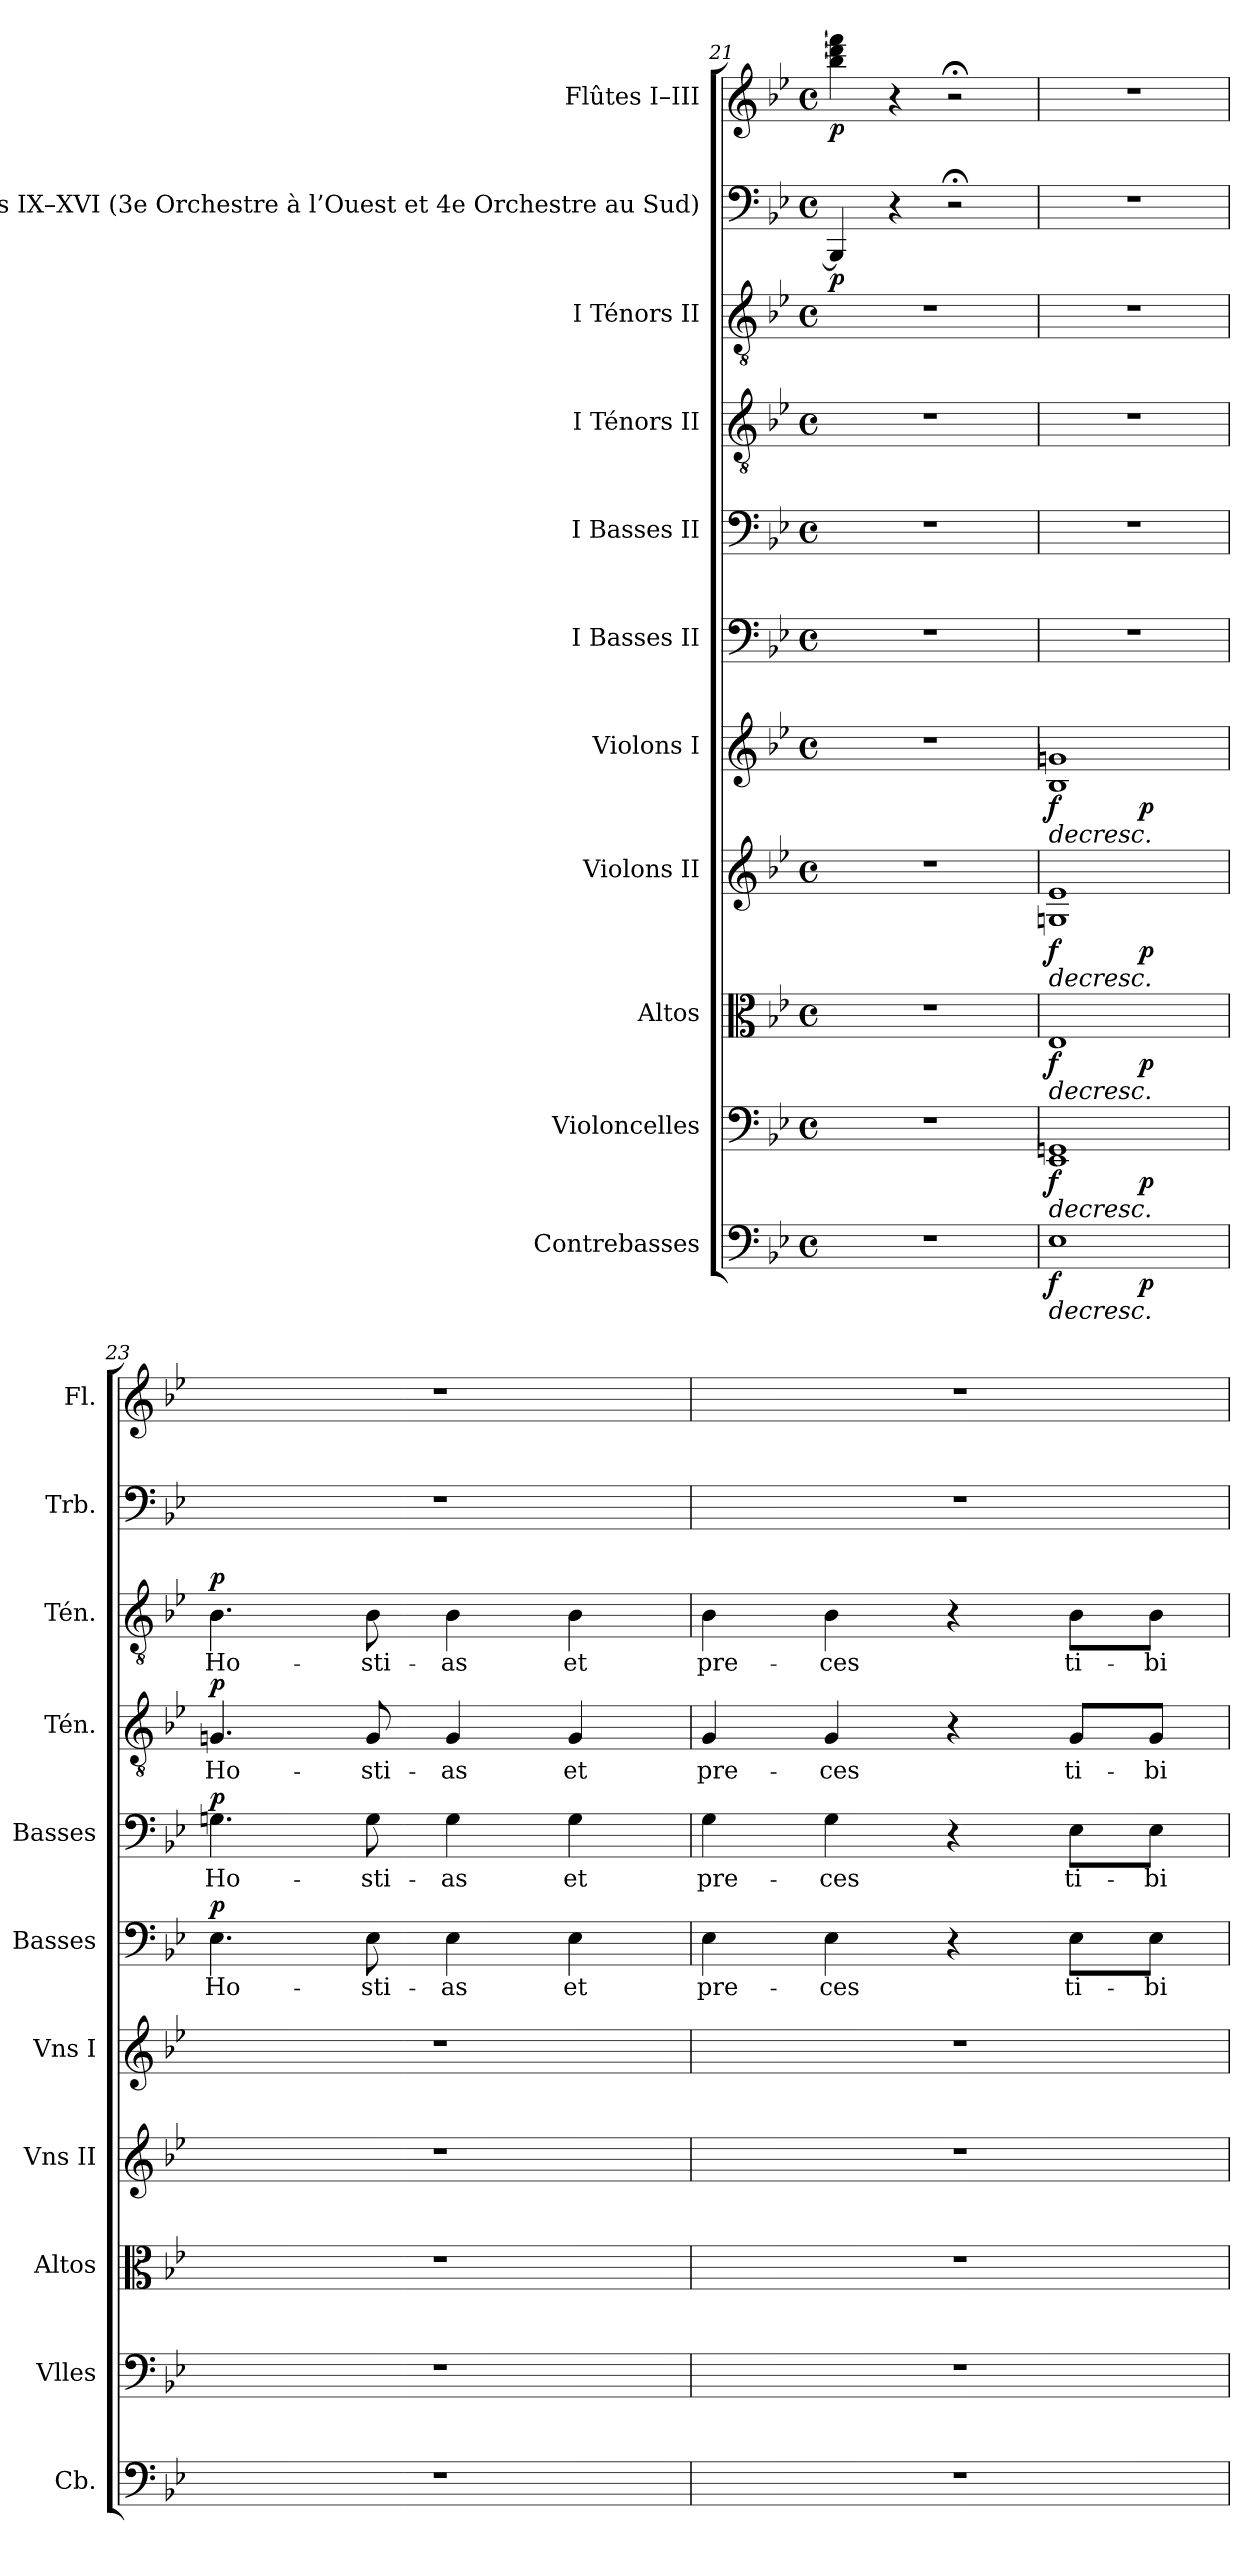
**kern	**dynam	**kern	**dynam	**kern	**dynam	**kern	**dynam	**kern	**dynam	**kern	**text	**dynam	**kern	**text	**dynam	**kern	**text	**dynam	**kern	**text	**dynam	**kern	**dynam	**kern	**dynam
*part11	*part11	*part10	*part10	*part9	*part9	*part8	*part8	*part7	*part7	*part6	*part6	*part6	*part5	*part5	*part5	*part4	*part4	*part4	*part3	*part3	*part3	*part2	*part2	*part1	*part1
*staff11	*staff11	*staff10	*staff10	*staff9	*staff9	*staff8	*staff8	*staff7	*staff7	*staff6	*staff6	*staff6	*staff5	*staff5	*staff5	*staff4	*staff4	*staff4	*staff3	*staff3	*staff3	*staff2	*staff2	*staff1	*staff1
*I"Contrebasses	*	*I"Violoncelles	*	*I"Altos	*	*I"Violons II	*	*I"Violons I	*	*I"I   Basses                  II	*	*	*I"I   Basses                  II	*	*	*I"I   Ténors                  II	*	*	*I"I   Ténors                  II	*	*	*I"Trombones IX–XVI (3e Orchestre à l’Ouest et  4e Orchestre au Sud)	*	*I"Flûtes I–III	*
*I'Cb.	*	*I'Vlles	*	*I'Altos	*	*I'Vns II	*	*I'Vns I	*	*I'Basses	*	*	*I'Basses	*	*	*I'Tén.	*	*	*I'Tén.	*	*	*I'Trb.	*	*I'Fl.	*
*clefF4	*	*clefF4	*	*clefC3	*	*clefG2	*	*clefG2	*	*clefF4	*	*	*clefF4	*	*	*clefGv2	*	*	*clefGv2	*	*	*clefF4	*	*clefG2	*
*ITrd7c12	*	*	*	*	*	*	*	*	*	*	*	*	*	*	*	*ITrd7c12	*	*	*ITrd7c12	*	*	*	*	*	*
*k[b-e-]	*	*k[b-e-]	*	*k[b-e-]	*	*k[b-e-]	*	*k[b-e-]	*	*k[b-e-]	*	*	*k[b-e-]	*	*	*k[b-e-]	*	*	*k[b-e-]	*	*	*k[b-e-]	*	*k[b-e-]	*
*B-:	*	*B-:	*	*B-:	*	*B-:	*	*B-:	*	*B-:	*	*	*B-:	*	*	*B-:	*	*	*B-:	*	*	*B-:	*	*B-:	*
*M4/4	*	*M4/4	*	*M4/4	*	*M4/4	*	*M4/4	*	*M4/4	*	*	*M4/4	*	*	*M4/4	*	*	*M4/4	*	*	*M4/4	*	*M4/4	*
*met(c)	*	*met(c)	*	*met(c)	*	*met(c)	*	*met(c)	*	*met(c)	*	*	*met(c)	*	*	*met(c)	*	*	*met(c)	*	*	*met(c)	*	*met(c)	*
=21	=21	=21	=21	=21	=21	=21	=21	=21	=21	=21	=21	=21	=21	=21	=21	=21	=21	=21	=21	=21	=21	=21	=21	=21	=21
1r	.	1r	.	1r	.	1r	.	1r	.	1r	.	.	1r	.	.	1r	.	.	1r	.	.	4BBB-i/]	p	4bb-i\] 4ddd-i] 4fffi]	p
.	.	.	.	.	.	.	.	.	.	.	.	.	.	.	.	.	.	.	.	.	.	4r	.	4r	.
.	.	.	.	.	.	.	.	.	.	.	.	.	.	.	.	.	.	.	.	.	.	2r;	.	2r;	.
=22	=22	=22	=22	=22	=22	=22	=22	=22	=22	=22	=22	=22	=22	=22	=22	=22	=22	=22	=22	=22	=22	=22	=22	=22	=22
!	!LO:HP:b	!	!LO:HP:b	!	!LO:HP:b	!	!LO:HP:b	!	!LO:HP:b	!	!	!	!	!	!	!	!	!	!	!	!	!	!	!	!
*^	*	*^	*	*^	*	*^	*	*^	*	*	*	*	*	*	*	*	*	*	*	*	*	*	*	*	*
1EE-i	2ryy	> f	1EE-i 1GGni	2ryy	> f	1E-i	2ryy	> f	1Gni 1e-i	2ryy	> f	1B-i 1gni	2ryy	> f	1r	.	.	1r	.	.	1r	.	.	1r	.	.	1r	.	1r	.
.	2ryy	p	.	2ryy	p	.	2ryy	p	.	2ryy	p	.	2ryy	p	.	.	.	.	.	.	.	.	.	.	.	.	.	.	.	.
.	.	]	.	.	]	.	.	]	.	.	]	.	.	]	.	.	.	.	.	.	.	.	.	.	.	.	.	.	.	.
*v	*v	*	*	*	*	*v	*v	*	*v	*v	*	*v	*v	*	*	*	*	*	*	*	*	*	*	*	*	*	*	*	*	*
*	*	*v	*v	*	*	*	*	*	*	*	*	*	*	*	*	*	*	*	*	*	*	*	*	*	*	*
=23	=23	=23	=23	=23	=23	=23	=23	=23	=23	=23	=23	=23	=23	=23	=23	=23	=23	=23	=23	=23	=23	=23	=23	=23	=23
*^	*	*^	*	*^	*	*^	*	*^	*	*	*	*	*	*	*	*	*	*	*	*	*	*	*	*	*
!	!	!	!	!	!	!	!	!	!	!	!	!	!	!	!	!LO:LY:b:color=#000000	!	!	!	!	!	!	!	!	!	!	!	!	!	!
*v	*v	*	*	*	*	*v	*v	*	*v	*v	*	*v	*v	*	*	*	*	*	*	*	*	*	*	*	*	*	*	*	*	*
*	*	*v	*v	*	*	*	*	*	*	*	*	*	*	*	*	*	*	*	*	*	*	*	*	*	*	*
*^	*	*^	*	*^	*	*^	*	*^	*	*	*	*	*	*	*	*	*	*	*	*	*	*	*	*	*
!	!	!	!	!	!	!	!	!	!	!	!	!	!	!	!	!	!	!	!LO:LY:b:color=#000000	!	!	!	!	!	!	!	!	!	!	!
*v	*v	*	*	*	*	*v	*v	*	*v	*v	*	*v	*v	*	*	*	*	*	*	*	*	*	*	*	*	*	*	*	*	*
*	*	*v	*v	*	*	*	*	*	*	*	*	*	*	*	*	*	*	*	*	*	*	*	*	*	*	*
*^	*	*^	*	*^	*	*^	*	*^	*	*	*	*	*	*	*	*	*	*	*	*	*	*	*	*	*
!	!	!	!	!	!	!	!	!	!	!	!	!	!	!	!	!	!	!	!	!	!	!LO:LY:b:color=#000000	!	!	!	!	!	!	!	!
*v	*v	*	*	*	*	*v	*v	*	*v	*v	*	*v	*v	*	*	*	*	*	*	*	*	*	*	*	*	*	*	*	*	*
*	*	*v	*v	*	*	*	*	*	*	*	*	*	*	*	*	*	*	*	*	*	*	*	*	*	*	*
*^	*	*^	*	*^	*	*^	*	*^	*	*	*	*	*	*	*	*	*	*	*	*	*	*	*	*	*
!	!	!	!	!	!	!	!	!	!	!	!	!	!	!	!	!	!	!	!	!	!	!	!	!	!LO:LY:b:color=#000000	!	!	!	!	!
*v	*v	*	*	*	*	*v	*v	*	*v	*v	*	*v	*v	*	*	*	*	*	*	*	*	*	*	*	*	*	*	*	*	*
*	*	*v	*v	*	*	*	*	*	*	*	*	*	*	*	*	*	*	*	*	*	*	*	*	*	*	*
1r	.	1r	.	1r	.	1r	.	1r	.	4.E-i\	Ho-	p	4.Gni\	Ho-	p	4.GGni/	Ho-	p	4.BB-i\	Ho-	p	1r	.	1r	.
!	!	!	!	!	!	!	!	!	!	!	!LO:LY:b:color=#000000	!	!	!	!	!	!	!	!	!	!	!	!	!	!
!	!	!	!	!	!	!	!	!	!	!	!	!	!	!LO:LY:b:color=#000000	!	!	!	!	!	!	!	!	!	!	!
!	!	!	!	!	!	!	!	!	!	!	!	!	!	!	!	!	!LO:LY:b:color=#000000	!	!	!	!	!	!	!	!
!	!	!	!	!	!	!	!	!	!	!	!	!	!	!	!	!	!	!	!	!LO:LY:b:color=#000000	!	!	!	!	!
.	.	.	.	.	.	.	.	.	.	8E-i\	-sti-	.	8Gi\	-sti-	.	8GGi/	-sti-	.	8BB-i\	-sti-	.	.	.	.	.
!	!	!	!	!	!	!	!	!	!	!	!LO:LY:b:color=#000000	!	!	!	!	!	!	!	!	!	!	!	!	!	!
!	!	!	!	!	!	!	!	!	!	!	!	!	!	!LO:LY:b:color=#000000	!	!	!	!	!	!	!	!	!	!	!
!	!	!	!	!	!	!	!	!	!	!	!	!	!	!	!	!	!LO:LY:b:color=#000000	!	!	!	!	!	!	!	!
!	!	!	!	!	!	!	!	!	!	!	!	!	!	!	!	!	!	!	!	!LO:LY:b:color=#000000	!	!	!	!	!
.	.	.	.	.	.	.	.	.	.	4E-i\	-as	.	4Gi\	-as	.	4GGi/	-as	.	4BB-i\	-as	.	.	.	.	.
!	!	!	!	!	!	!	!	!	!	!	!LO:LY:b:color=#000000	!	!	!	!	!	!	!	!	!	!	!	!	!	!
!	!	!	!	!	!	!	!	!	!	!	!	!	!	!LO:LY:b:color=#000000	!	!	!	!	!	!	!	!	!	!	!
!	!	!	!	!	!	!	!	!	!	!	!	!	!	!	!	!	!LO:LY:b:color=#000000	!	!	!	!	!	!	!	!
!	!	!	!	!	!	!	!	!	!	!	!	!	!	!	!	!	!	!	!	!LO:LY:b:color=#000000	!	!	!	!	!
.	.	.	.	.	.	.	.	.	.	4E-i\	et	.	4Gi\	et	.	4GGi/	et	.	4BB-i\	et	.	.	.	.	.
!!LO:PB:g=z
=24	=24	=24	=24	=24	=24	=24	=24	=24	=24	=24	=24	=24	=24	=24	=24	=24	=24	=24	=24	=24	=24	=24	=24	=24	=24
!	!	!	!	!	!	!	!	!	!	!	!LO:LY:b:color=#000000	!	!	!	!	!	!	!	!	!	!	!	!	!	!
!	!	!	!	!	!	!	!	!	!	!	!	!	!	!LO:LY:b:color=#000000	!	!	!	!	!	!	!	!	!	!	!
!	!	!	!	!	!	!	!	!	!	!	!	!	!	!	!	!	!LO:LY:b:color=#000000	!	!	!	!	!	!	!	!
!	!	!	!	!	!	!	!	!	!	!	!	!	!	!	!	!	!	!	!	!LO:LY:b:color=#000000	!	!	!	!	!
1r	.	1r	.	1r	.	1r	.	1r	.	4E-i\	pre-	.	4Gi\	pre-	.	4GGi/	pre-	.	4BB-i\	pre-	.	1r	.	1r	.
!	!	!	!	!	!	!	!	!	!	!	!LO:LY:b:color=#000000	!	!	!	!	!	!	!	!	!	!	!	!	!	!
!	!	!	!	!	!	!	!	!	!	!	!	!	!	!LO:LY:b:color=#000000	!	!	!	!	!	!	!	!	!	!	!
!	!	!	!	!	!	!	!	!	!	!	!	!	!	!	!	!	!LO:LY:b:color=#000000	!	!	!	!	!	!	!	!
!	!	!	!	!	!	!	!	!	!	!	!	!	!	!	!	!	!	!	!	!LO:LY:b:color=#000000	!	!	!	!	!
.	.	.	.	.	.	.	.	.	.	4E-i\	-ces	.	4Gi\	-ces	.	4GGi/	-ces	.	4BB-i\	-ces	.	.	.	.	.
.	.	.	.	.	.	.	.	.	.	4r	.	.	4r	.	.	4r	.	.	4r	.	.	.	.	.	.
!	!	!	!	!	!	!	!	!	!	!	!LO:LY:b:color=#000000	!	!	!	!	!	!	!	!	!	!	!	!	!	!
!	!	!	!	!	!	!	!	!	!	!	!	!	!	!LO:LY:b:color=#000000	!	!	!	!	!	!	!	!	!	!	!
!	!	!	!	!	!	!	!	!	!	!	!	!	!	!	!	!	!LO:LY:b:color=#000000	!	!	!	!	!	!	!	!
!	!	!	!	!	!	!	!	!	!	!	!	!	!	!	!	!	!	!	!	!LO:LY:b:color=#000000	!	!	!	!	!
.	.	.	.	.	.	.	.	.	.	8E-i\L	ti-	.	8E-i\L	ti-	.	8GGi/L	ti-	.	8BB-i\L	ti-	.	.	.	.	.
!	!	!	!	!	!	!	!	!	!	!	!LO:LY:b:color=#000000	!	!	!	!	!	!	!	!	!	!	!	!	!	!
!	!	!	!	!	!	!	!	!	!	!	!	!	!	!LO:LY:b:color=#000000	!	!	!	!	!	!	!	!	!	!	!
!	!	!	!	!	!	!	!	!	!	!	!	!	!	!	!	!	!LO:LY:b:color=#000000	!	!	!	!	!	!	!	!
!	!	!	!	!	!	!	!	!	!	!	!	!	!	!	!	!	!	!	!	!LO:LY:b:color=#000000	!	!	!	!	!
.	.	.	.	.	.	.	.	.	.	8E-i\J	-bi	.	8E-i\J	-bi	.	8GGi/J	-bi	.	8BB-i\J	-bi	.	.	.	.	.
=	=	=	=	=	=	=	=	=	=	=	=	=	=	=	=	=	=	=	=	=	=	=	=	=	=
*-	*-	*-	*-	*-	*-	*-	*-	*-	*-	*-	*-	*-	*-	*-	*-	*-	*-	*-	*-	*-	*-	*-	*-	*-	*-
